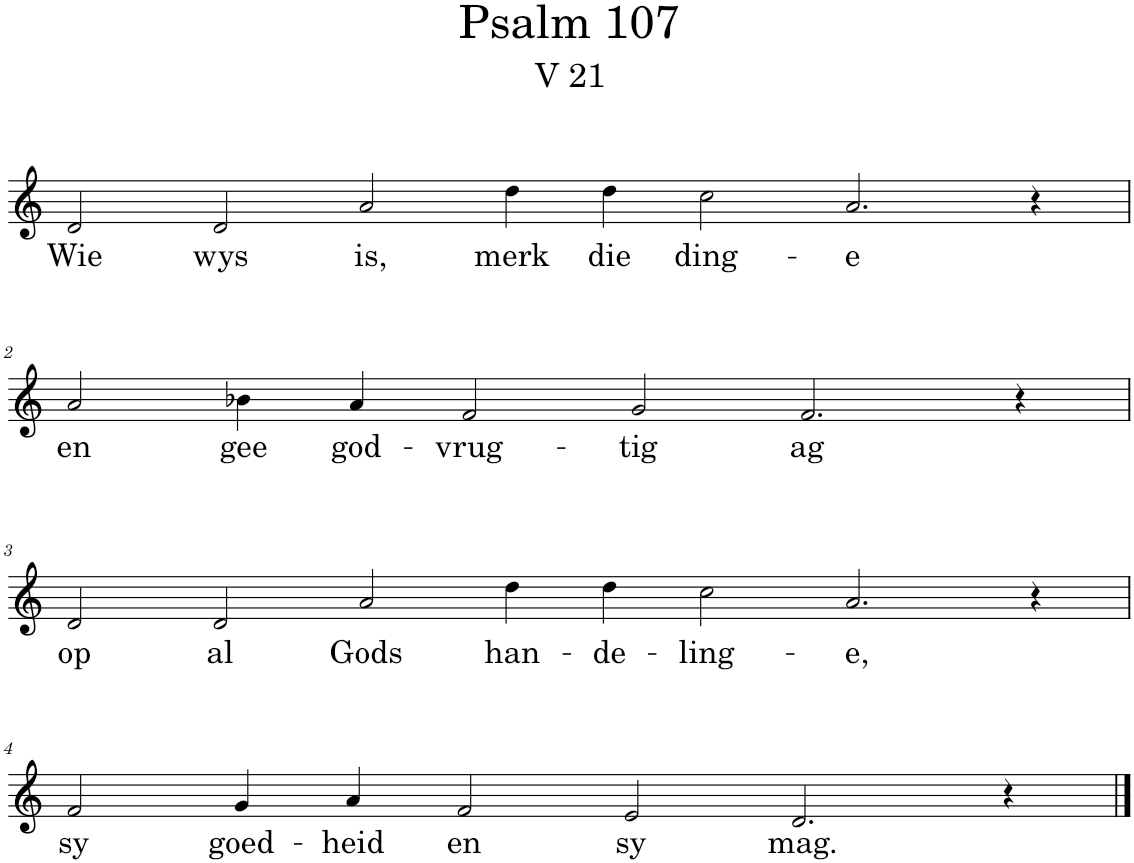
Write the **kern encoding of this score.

**kern	**text
*part1	*part1
*staff1	*staff1
*I"Pipe Organ	*
*I'Org.	*
*clefG2	*
*k[]	*
*M14/4	*
=1	=1
!	!LO:LY:b
2d/	Wie
!	!LO:LY:b
2d/	wys
!	!LO:LY:b
2a/	is,
!	!LO:LY:b
4dd\	merk
!	!LO:LY:b
4dd\	die
!	!LO:LY:b
2cc\	ding-
!	!LO:LY:b
2.a/	-e
4r	.
!!LO:LB:g=z
=2	=2
*M12/4	*
!	!LO:LY:b
2a/	en
!	!LO:LY:b
4b-X\	gee
!	!LO:LY:b
4a/	god-
!	!LO:LY:b
2f/	-vrug-
!	!LO:LY:b
2g/	-tig
!	!LO:LY:b
2.f/	ag
4r	.
!!LO:LB:g=z
=3	=3
*M14/4	*
!	!LO:LY:b
2d/	op
!	!LO:LY:b
2d/	al
!	!LO:LY:b
2a/	Gods
!	!LO:LY:b
4dd\	han-
!	!LO:LY:b
4dd\	-de-
!	!LO:LY:b
2cc\	-ling-
!	!LO:LY:b
2.a/	-e,
4r	.
!!LO:LB:g=z
=4	=4
*M12/4	*
!	!LO:LY:b
2f/	sy
!	!LO:LY:b
4g/	goed-
!	!LO:LY:b
4a/	-heid
!	!LO:LY:b
2f/	en
!	!LO:LY:b
2e/	sy
!	!LO:LY:b
2.d/	mag.
4r	.
==	==
*-	*-
